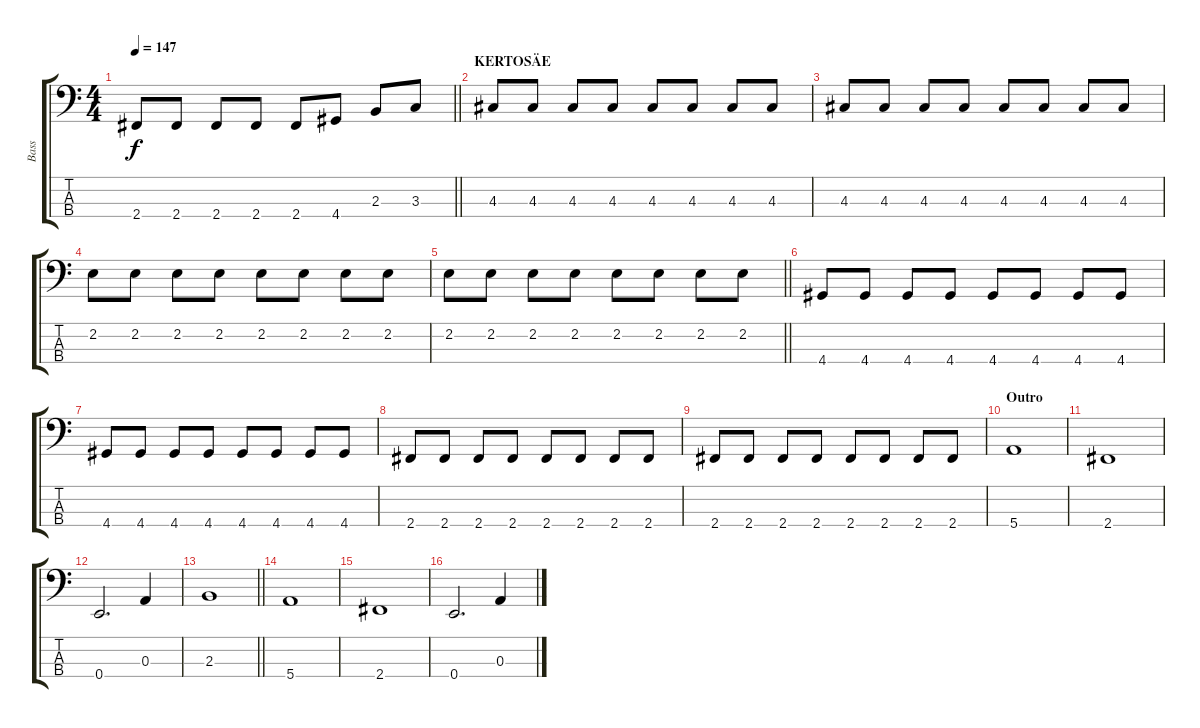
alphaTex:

\track ("Bass" "Bass") {instrument electricbassfinger}
\staff {score tabs}
\tuning (G2 D2 A1 E1) {hide}
\ts (4 4)
\tempo 147
\clef f4
\barLineRight lightlight
\ks c
2.4.8{dy f} 2.4.8 2.4.8 2.4.8 2.4.8 4.4.8 2.3.8 3.3.8 |
\section ("" "KERTOSÄE")
4.3.8 4.3.8 4.3.8 4.3.8 4.3.8 4.3.8 4.3.8 4.3.8 |
4.3.8 4.3.8 4.3.8 4.3.8 4.3.8 4.3.8 4.3.8 4.3.8 |
2.2.8 2.2.8 2.2.8 2.2.8 2.2.8 2.2.8 2.2.8 2.2.8 |
\barLineRight lightlight
2.2.8 2.2.8 2.2.8 2.2.8 2.2.8 2.2.8 2.2.8 2.2.8 |
4.4.8 4.4.8 4.4.8 4.4.8 4.4.8 4.4.8 4.4.8 4.4.8 |
4.4.8 4.4.8 4.4.8 4.4.8 4.4.8 4.4.8 4.4.8 4.4.8 |
2.4.8 2.4.8 2.4.8 2.4.8 2.4.8 2.4.8 2.4.8 2.4.8 |
2.4.8 2.4.8 2.4.8 2.4.8 2.4.8 2.4.8 2.4.8 2.4.8 |
\section ("" "Outro")
5.4.1 |
2.4.1 |
0.4.2{d} 0.3.4 |
\barLineRight lightlight
2.3.1 |
5.4.1 |
2.4.1 |
0.4.2{d} 0.3.4
